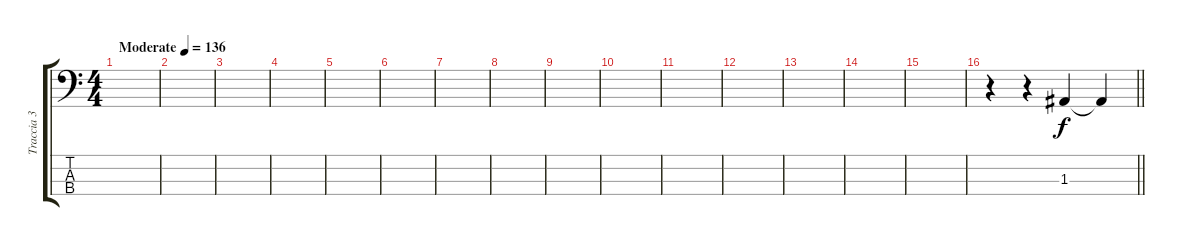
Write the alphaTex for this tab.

\track ("Traccia 3" "Traccia 3") {instrument electricbassfinger}
\staff {score tabs}
\tuning (G2 D2 A1 E1) {hide}
\ts (4 4)
\tempo (136 "Moderate")
\clef f4
\ks c
|
|
|
|
|
|
|
|
|
|
|
|
|
|
|
\barLineRight lightlight
r.4 r.4 1.3.4 1.3{t}.4
